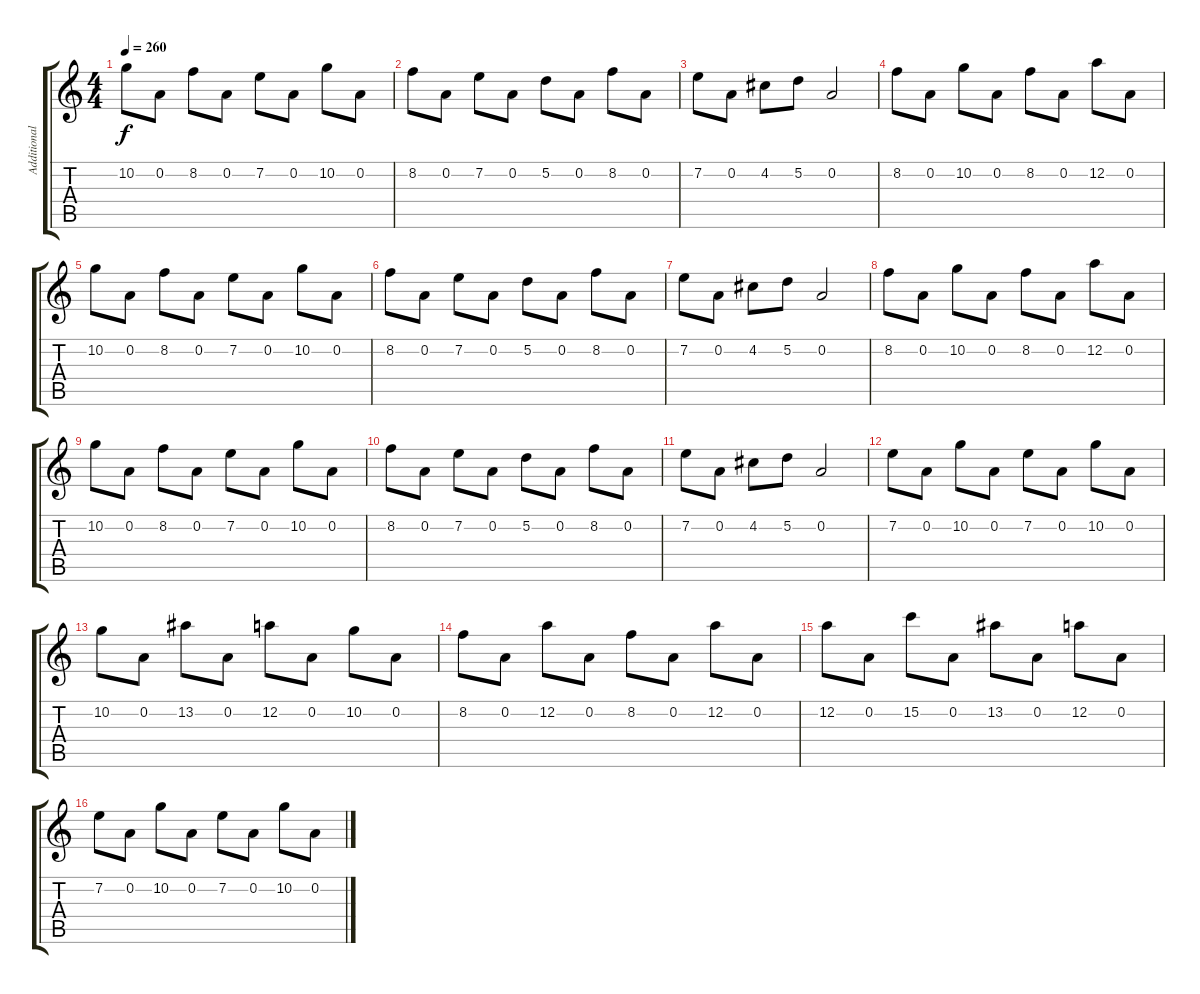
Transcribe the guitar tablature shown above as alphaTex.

\track ("Additional Guitars" "Additional") {instrument distortionguitar}
\staff {score tabs}
\tuning (D4 A3 F3 C3 G2 D2) {hide}
\ts (4 4)
\tempo 260
\clef g2
\ks c
10.2.8{dy f} 0.2.8 8.2.8 0.2.8 7.2.8 0.2.8 10.2.8 0.2.8 |
8.2.8 0.2.8 7.2.8 0.2.8 5.2.8 0.2.8 8.2.8 0.2.8 |
7.2.8 0.2.8 4.2.8 5.2.8 0.2.2 |
8.2.8 0.2.8 10.2.8 0.2.8 8.2.8 0.2.8 12.2.8 0.2.8 |
10.2.8 0.2.8 8.2.8 0.2.8 7.2.8 0.2.8 10.2.8 0.2.8 |
8.2.8 0.2.8 7.2.8 0.2.8 5.2.8 0.2.8 8.2.8 0.2.8 |
7.2.8 0.2.8 4.2.8 5.2.8 0.2.2 |
8.2.8 0.2.8 10.2.8 0.2.8 8.2.8 0.2.8 12.2.8 0.2.8 |
10.2.8 0.2.8 8.2.8 0.2.8 7.2.8 0.2.8 10.2.8 0.2.8 |
8.2.8 0.2.8 7.2.8 0.2.8 5.2.8 0.2.8 8.2.8 0.2.8 |
7.2.8 0.2.8 4.2.8 5.2.8 0.2.2 |
7.2.8 0.2.8 10.2.8 0.2.8 7.2.8 0.2.8 10.2.8 0.2.8 |
10.2.8 0.2.8 13.2.8 0.2.8 12.2.8 0.2.8 10.2.8 0.2.8 |
8.2.8 0.2.8 12.2.8 0.2.8 8.2.8 0.2.8 12.2.8 0.2.8 |
12.2.8 0.2.8 15.2.8 0.2.8 13.2.8 0.2.8 12.2.8 0.2.8 |
7.2.8 0.2.8 10.2.8 0.2.8 7.2.8 0.2.8 10.2.8 0.2.8
